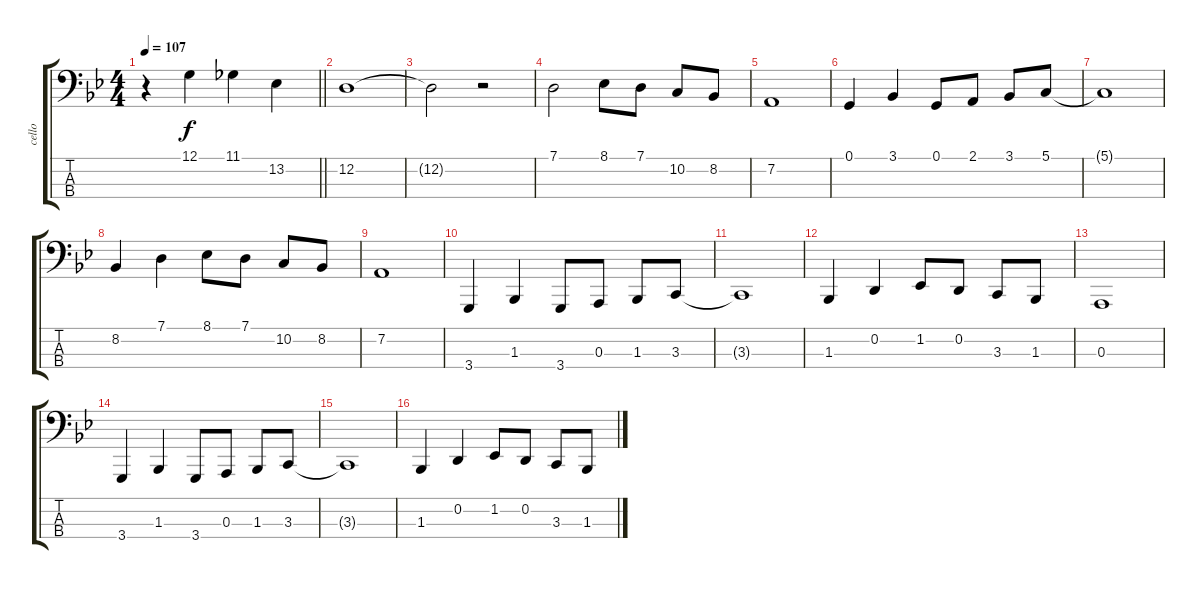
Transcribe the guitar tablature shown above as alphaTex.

\track ("cello" "cello") {instrument cello}
\staff {score tabs}
\tuning (G2 D2 A1 E1) {hide}
\ts (4 4)
\tempo 107
\clef f4
\barLineRight lightlight
\ks bb
r.4{dy f instrument cello} 12.1.4 11.1.4 13.2.4 |
12.2.1 |
12.2{t}.2 r.2 |
7.1.2 8.1.8 7.1.8 10.2.8 8.2.8 |
7.2.1 |
0.1.4 3.1.4 0.1.8 2.1.8 3.1.8 5.1.8 |
5.1{t}.1 |
8.2.4 7.1.4 8.1.8 7.1.8 10.2.8 8.2.8 |
7.2.1 |
3.4.4 1.3.4 3.4.8 0.3.8 1.3.8 3.3.8 |
3.3{t}.1 |
1.3.4 0.2.4 1.2.8 0.2.8 3.3.8 1.3.8 |
0.3.1 |
3.4.4 1.3.4 3.4.8 0.3.8 1.3.8 3.3.8 |
3.3{t}.1 |
1.3.4 0.2.4 1.2.8 0.2.8 3.3.8 1.3.8
